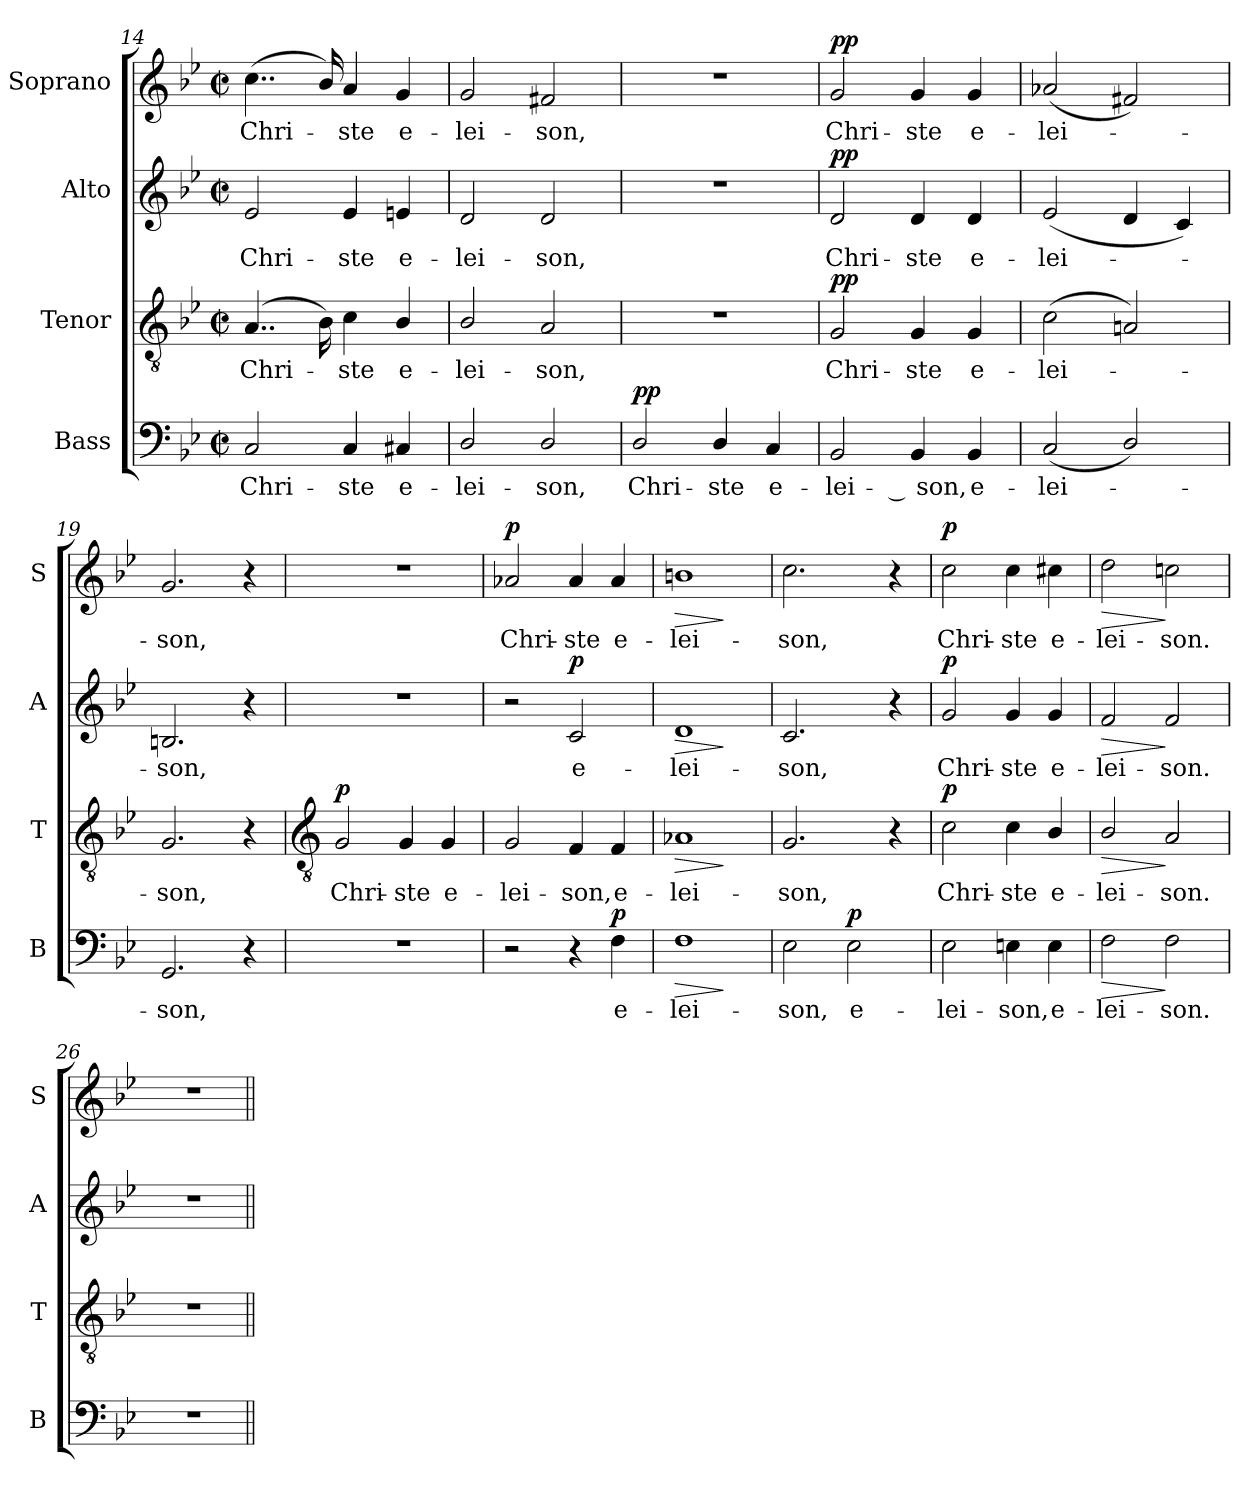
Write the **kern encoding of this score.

**kern	**text	**dynam	**kern	**text	**dynam	**kern	**text	**dynam	**kern	**text	**dynam
*part4	*part4	*part4	*part3	*part3	*part3	*part2	*part2	*part2	*part1	*part1	*part1
*staff4	*staff4	*staff4	*staff3	*staff3	*staff3	*staff2	*staff2	*staff2	*staff1	*staff1	*staff1
*I"Bass	*	*	*I"Tenor	*	*	*I"Alto	*	*	*I"Soprano	*	*
*I'B	*	*	*I'T	*	*	*I'A	*	*	*I'S	*	*
*clefF4	*	*	*clefGv2	*	*	*clefG2	*	*	*clefG2	*	*
*k[b-e-]	*	*	*k[b-e-]	*	*	*k[b-e-]	*	*	*k[b-e-]	*	*
*B-:	*	*	*B-:	*	*	*B-:	*	*	*B-:	*	*
*M2/2	*	*	*M2/2	*	*	*M2/2	*	*	*M2/2	*	*
*met(c|)	*	*	*met(c|)	*	*	*met(c|)	*	*	*met(c|)	*	*
=14	=14	=14	=14	=14	=14	=14	=14	=14	=14	=14	=14
!	!LO:LY:b	!	!	!LO:LY:b	!	!	!LO:LY:b	!	!	!LO:LY:b	!
2C	Chri-	.	(<4..A	Chri-	.	2e-	Chri-	.	(<4..cc	Chri-	.
.	.	.	16B-)	.	.	.	.	.	16b-/)	.	.
!	!LO:LY:b	!	!	!LO:LY:b	!	!	!LO:LY:b	!	!	!LO:LY:b	!
4C	-ste	.	4c	ste	.	4e-	-ste	.	4a	ste	.
!	!LO:LY:b	!	!	!LO:LY:b	!	!	!LO:LY:b	!	!	!LO:LY:b	!
4C#X	e-	.	4B-/	e-	.	4en	e-	.	4g	e-	.
=15	=15	=15	=15	=15	=15	=15	=15	=15	=15	=15	=15
!	!LO:LY:b	!	!	!LO:LY:b	!	!	!LO:LY:b	!	!	!LO:LY:b	!
2D/	-lei-	.	2B-/	-lei-	.	2d	-lei-	.	2g	-lei-	.
!	!LO:LY:b	!	!	!LO:LY:b	!	!	!LO:LY:b	!	!	!LO:LY:b	!
2D/	-son,	.	2A	-son,	.	2d	-son,	.	2f#X	-son,	.
=16	=16	=16	=16	=16	=16	=16	=16	=16	=16	=16	=16
!	!LO:LY:b	!LO:DY:b	!	!	!	!	!	!	!	!	!
2D/	Chri-	pp	1r	.	.	1r	.	.	1r	.	.
!	!LO:LY:b	!	!	!	!	!	!	!	!	!	!
4D/	-ste	.	.	.	.	.	.	.	.	.	.
!	!LO:LY:b	!	!	!	!	!	!	!	!	!	!
4C	e-	.	.	.	.	.	.	.	.	.	.
=17	=17	=17	=17	=17	=17	=17	=17	=17	=17	=17	=17
!	!LO:LY:b	!	!	!LO:LY:b	!LO:DY:b	!	!LO:LY:b	!LO:DY:b	!	!LO:LY:b	!LO:DY:b
2BB-	-lei-	.	2G	Chri-	pp	2d	Chri-	pp	2g	Chri-	pp
!	!LO:LY:b	!	!	!LO:LY:b	!	!	!LO:LY:b	!	!	!LO:LY:b	!
4BB-	-­ son,	.	4G	-ste	.	4d	-ste	.	4g	-ste	.
!	!LO:LY:b	!	!	!LO:LY:b	!	!	!LO:LY:b	!	!	!LO:LY:b	!
4BB-	e-	.	4G	e-	.	4d	e-	.	4g	e-	.
=18	=18	=18	=18	=18	=18	=18	=18	=18	=18	=18	=18
!	!LO:LY:b	!	!	!LO:LY:b	!	!	!LO:LY:b	!	!	!LO:LY:b	!
(<2C	-lei-	.	(<2c	-lei-	.	(<2e-	-lei-	.	(<2a-X	-lei-	.
2D/)	.	.	2An)	.	.	4d	.	.	2f#X)	.	.
.	.	.	.	.	.	4c)	.	.	.	.	.
=19	=19	=19	=19	=19	=19	=19	=19	=19	=19	=19	=19
!	!LO:LY:b	!	!	!LO:LY:b	!	!	!LO:LY:b	!	!	!LO:LY:b	!
2.GG	son,	.	2.G	son,	.	2.Bn	son,	.	2.g	son,	.
4r	.	.	4r	.	.	4r	.	.	4r	.	.
!!LO:LB:g=z
=20	=20	=20	=20	=20	=20	=20	=20	=20	=20	=20	=20
*	*	*	*clefGv2	*	*	*	*	*	*	*	*
!	!	!	!	!LO:LY:b	!LO:DY:b	!	!	!	!	!	!
1r	.	.	2G	Chri-	p	1r	.	.	1r	.	.
!	!	!	!	!LO:LY:b	!	!	!	!	!	!	!
.	.	.	4G	-ste	.	.	.	.	.	.	.
!	!	!	!	!LO:LY:b	!	!	!	!	!	!	!
.	.	.	4G	e-	.	.	.	.	.	.	.
=21	=21	=21	=21	=21	=21	=21	=21	=21	=21	=21	=21
!	!	!	!	!LO:LY:b	!	!	!	!	!	!LO:LY:b	!LO:DY:b
2r	.	.	2G	-lei-	.	2r	.	.	2a-X	Chri-	p
!	!	!	!	!LO:LY:b	!	!	!LO:LY:b	!LO:DY:b	!	!LO:LY:b	!
4r	.	.	4F	-son,	.	2c	e-	p	4a-	-ste	.
!	!LO:LY:b	!LO:DY:b	!	!LO:LY:b	!	!	!	!	!	!LO:LY:b	!
4F	e-	p	4F	e-	.	.	.	.	4a-	e-	.
=22	=22	=22	=22	=22	=22	=22	=22	=22	=22	=22	=22
!	!LO:LY:b	!LO:HP:b	!	!LO:LY:b	!LO:HP:b	!	!LO:LY:b	!LO:HP:b	!	!LO:LY:b	!LO:HP:b
1F	-lei-	>	1A-X	-lei-	>	1d	-lei-	>	1bn	-lei-	>
.	.	]	.	.	]	.	.	]	.	.	]
=23	=23	=23	=23	=23	=23	=23	=23	=23	=23	=23	=23
!	!LO:LY:b	!	!	!LO:LY:b	!	!	!LO:LY:b	!	!	!LO:LY:b	!
2E-	-son,	.	2.G	-son,	.	2.c	-son,	.	2.cc	-son,	.
!	!LO:LY:b	!LO:DY:b	!	!	!	!	!	!	!	!	!
2E-	e-	p	.	.	.	.	.	.	.	.	.
.	.	.	4r	.	.	4r	.	.	4r	.	.
=24	=24	=24	=24	=24	=24	=24	=24	=24	=24	=24	=24
!	!LO:LY:b	!	!	!LO:LY:b	!LO:DY:b	!	!LO:LY:b	!LO:DY:b	!	!LO:LY:b	!LO:DY:b
2E-	-lei-	.	2c	Chri-	p	2g	Chri-	p	2cc	Chri-	p
!	!LO:LY:b	!	!	!LO:LY:b	!	!	!LO:LY:b	!	!	!LO:LY:b	!
4En	-son,	.	4c	-ste	.	4g	-ste	.	4cc	-ste	.
!	!LO:LY:b	!	!	!LO:LY:b	!	!	!LO:LY:b	!	!	!LO:LY:b	!
4E	e-	.	4B-/	e-	.	4g	e-	.	4cc#X	e-	.
=25	=25	=25	=25	=25	=25	=25	=25	=25	=25	=25	=25
!	!LO:LY:b	!LO:HP:b	!	!LO:LY:b	!LO:HP:b	!	!LO:LY:b	!LO:HP:b	!	!LO:LY:b	!LO:HP:b
2F	-lei-	>	2B-/	-lei-	>	2f	-lei-	>	2dd	-lei-	>
!	!LO:LY:b	!	!	!LO:LY:b	!	!	!LO:LY:b	!	!	!LO:LY:b	!
2F	-son.	]	2A	-son.	]	2f	-son.	]	2ccn	-son.	]
=26	=26	=26	=26	=26	=26	=26	=26	=26	=26	=26	=26
1r	.	.	1r	.	.	1r	.	.	1r	.	.
=||	=||	=||	=||	=||	=||	=||	=||	=||	=||	=||	=||
*-	*-	*-	*-	*-	*-	*-	*-	*-	*-	*-	*-
